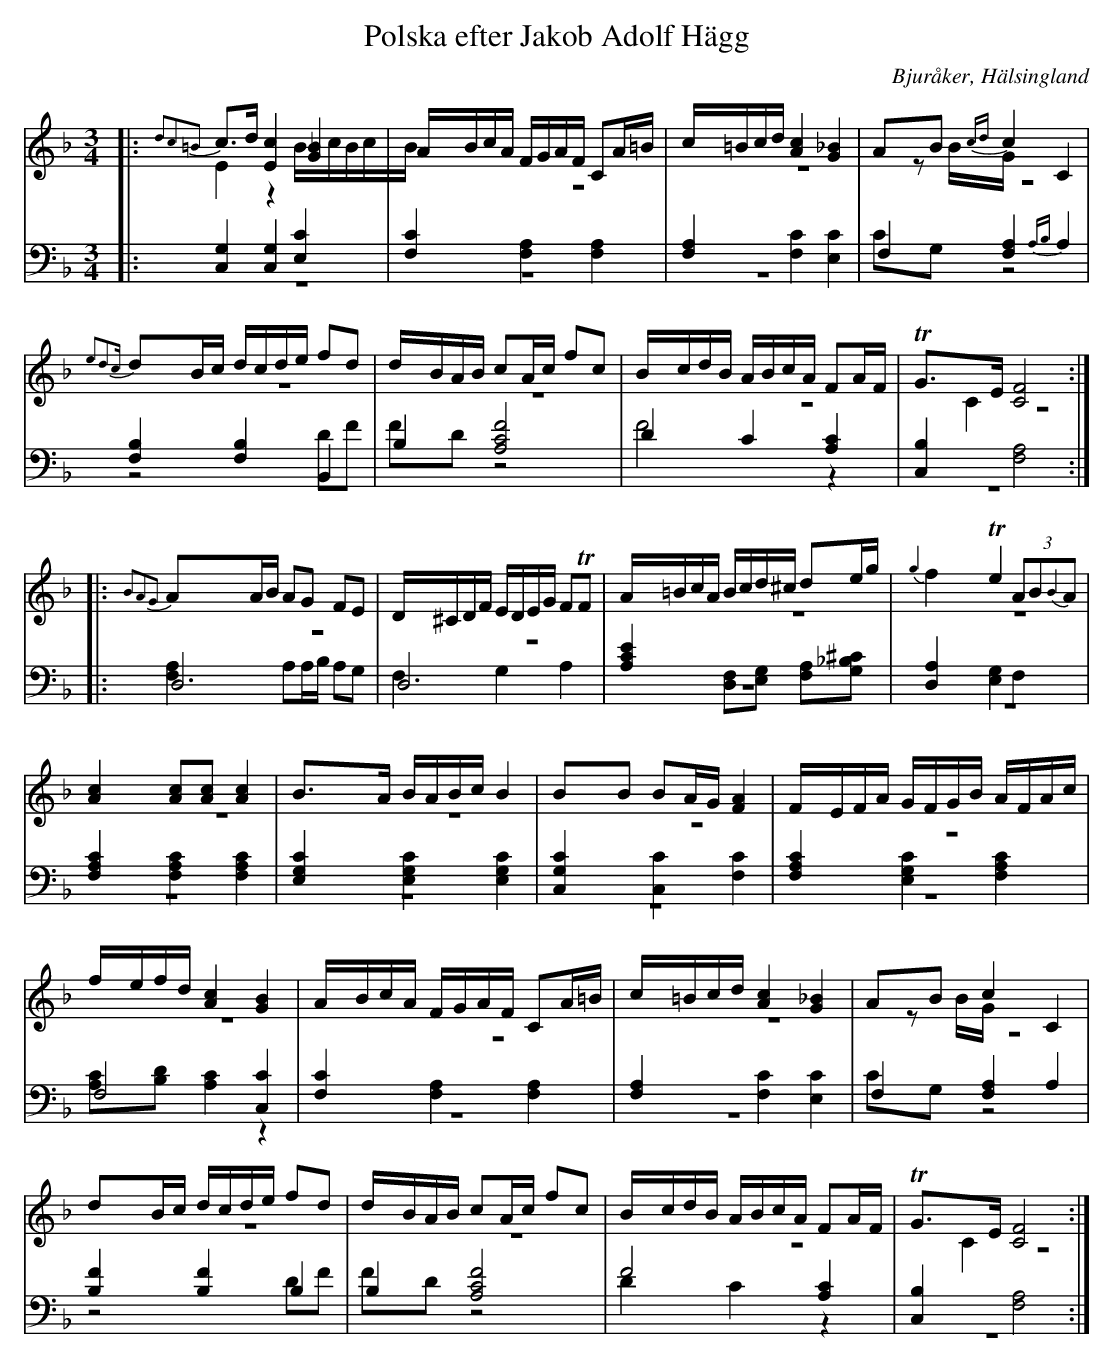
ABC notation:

X:1
T: Polska efter Jakob Adolf Hägg
O: Bjuråker, Hälsingland
M: 3/4
L: 1/16
K: F
V:1
V:2 merge
V:3
V:4 merge
V:1
|: {d2c2=B2}c2>d2 [E4c4] [G4_B4]|ABcA FGAF C2A=B|c=Bcd [A4c4] [G4_B4]|A2B2 {cd}c4 C4 |
{e2d2c}d2Bc dcde f2d2|dBAB c2Ac f2c2|BcdB ABcA F2AF|TG2>E2 [C8F8]:|
|:{B2A2G2}A2AB A2G2 F2E2|D^CDF EDEG F2TF2|A=BcA Bcd^c d2eg|{g2}f4 Te4 (3A2B2{B2}A2 |
[A4c4] [A2c2][A2c2] [A4c4]|B2>A2 BABc B4|B2B2 B2AG [F4A4]|FEFA GFGB AFAc|
fefd [A4c4] [G4B4]|ABcA FGAF C2A=B|c=Bcd [A4c4] [G4_B4]|A2B2 c4 C4 |
d2Bc dcde f2d2|dBAB c2Ac f2c2|BcdB ABcA F2AF|TG2>E2 [C8F8]:|
V:2
|:E4 z4 B4/5c4/5B4/5c4/5B4/5|z12|z12|z2BG z8 |
z12|z12|z12|C4 z8:|
|:z12|z12|z12|z12 |
z12|z12|z12|z12|
z12|z12|z12|z2BG z8 |
z12|z12|z12|C4 z8:|
V:3 clef=bass
|: [C,4G,4] [C,4G,4] [E,4C4]|[F,4C4] [F,4A,4] [F,4A,4]|[F,4A,4] [F,4C4] [E,4C4]| F,4 [F,4A,4] {A,B,}A,4|
[B,4F,4] [B,4F,4] B,,4|B,4 [A,8C8F8]|D4 C4 [A,4C4]|[C,4B,4] [F,8A,8]:|
|:D,12|D,12|[A,4C4E4] [D,2F,2][E,2G,2] [F,2A,2][^C2G,2_B,2]|
[D,4A,4] [E,4G,4] F,4|[F,4A,4C4] [F,4A,4C4] [F,4A,4C4]|[E,4G,4C4] [E,4G,4C4] [E,4G,4C4]|[C,4G,4C4] [C,4C4] [F,4C4]|
[F,4A,4C4] [E,4G,4C4] [F,4A,4C4]|F,8 [C,4C4]|[F,4C4] [F,4A,4] [F,4A,4]|[F,4A,4] [F,4C4] [E,4C4]|
F,4 [F,4A,4] A,4|[B,4F4] [B,4F4] B,4|B,4 [A,8C8F8]|F8  [A,4C4]|[C,4B,4] [F,8A,8]:|
V:4 clef=bass
|:z12|z12|z12|C2G,2 z8 |
z8 D2F2|F2D2 z8|F8 z4|z12:|
|:[F,4A,4] A,2A,B, A,2G,2|F,4 G,4 A,4|z12|z12 |
z12|z12|z12|z12|
[A,2C2][B,2D2] [A,4C4] z4|z12|z12|C2G,2 z8 |
z8 D2F2|F2D2 z8|D4 C4 z4|z12:|
